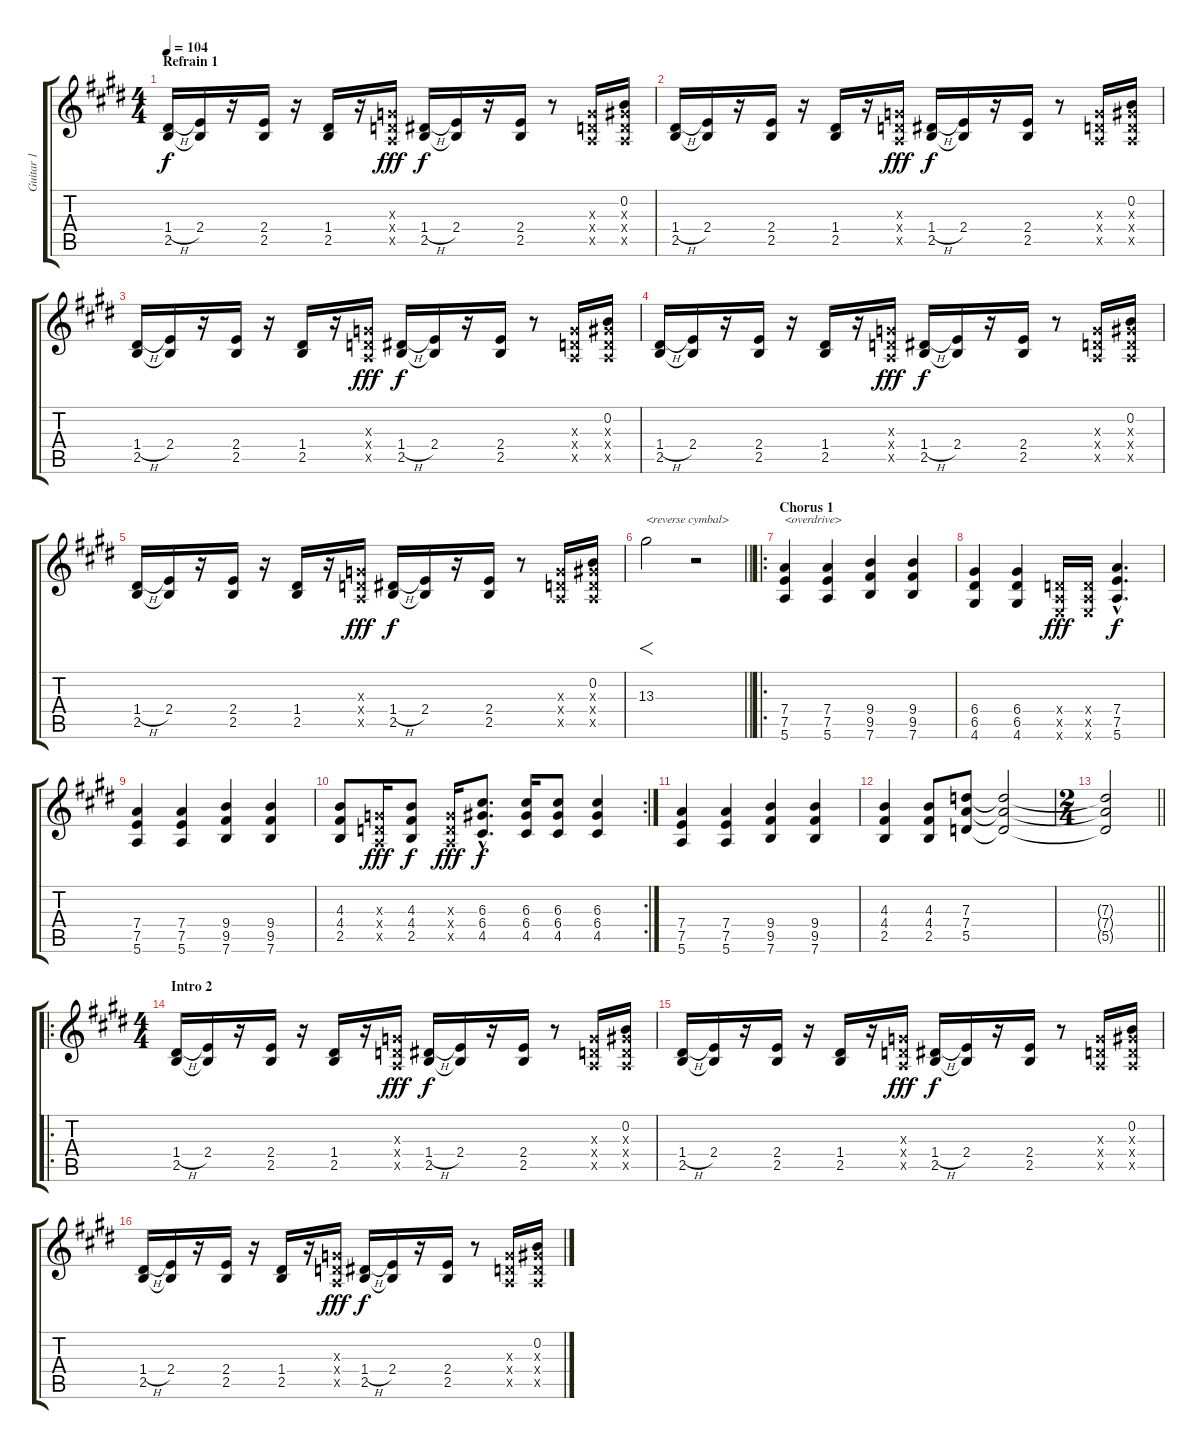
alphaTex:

\track ("Guitar 1" "Guitar 1") {instrument acousticguitarsteel}
\staff {score tabs}
\tuning (E4 B3 G3 D3 A2 E2) {hide}
\ts (4 4)
\section ("" "Refrain 1")
\tempo 104
\clef g2
\ks e
(1.4{h} 2.5).16{dy f} (2.4 2.5{t}).16 r.16 (2.4 2.5).16 r.16 (1.4 2.5).16 r.16 (0.3{x} 0.4{x} 0.5{x}).16{dy fff} (1.4{h} 2.5).16{dy f} (2.4 2.5{t}).16 r.16 (2.4 2.5).16 r.8 (0.3{x} 0.4{x} 0.5{x}).16 (0.2 1.3{x} 0.4{x} 0.5{x}).16 |
(1.4{h} 2.5).16 (2.4 2.5{t}).16 r.16 (2.4 2.5).16 r.16 (1.4 2.5).16 r.16 (0.3{x} 0.4{x} 0.5{x}).16{dy fff} (1.4{h} 2.5).16{dy f} (2.4 2.5{t}).16 r.16 (2.4 2.5).16 r.8 (0.3{x} 0.4{x} 0.5{x}).16 (0.2 1.3{x} 0.4{x} 0.5{x}).16 |
(1.4{h} 2.5).16 (2.4 2.5{t}).16 r.16 (2.4 2.5).16 r.16 (1.4 2.5).16 r.16 (0.3{x} 0.4{x} 0.5{x}).16{dy fff} (1.4{h} 2.5).16{dy f} (2.4 2.5{t}).16 r.16 (2.4 2.5).16 r.8 (0.3{x} 0.4{x} 0.5{x}).16 (0.2 1.3{x} 0.4{x} 0.5{x}).16 |
(1.4{h} 2.5).16 (2.4 2.5{t}).16 r.16 (2.4 2.5).16 r.16 (1.4 2.5).16 r.16 (0.3{x} 0.4{x} 0.5{x}).16{dy fff} (1.4{h} 2.5).16{dy f} (2.4 2.5{t}).16 r.16 (2.4 2.5).16 r.8 (0.3{x} 0.4{x} 0.5{x}).16 (0.2 1.3{x} 0.4{x} 0.5{x}).16 |
(1.4{h} 2.5).16 (2.4 2.5{t}).16 r.16 (2.4 2.5).16 r.16 (1.4 2.5).16 r.16 (0.3{x} 0.4{x} 0.5{x}).16{dy fff} (1.4{h} 2.5).16{dy f} (2.4 2.5{t}).16 r.16 (2.4 2.5).16 r.8 (0.3{x} 0.4{x} 0.5{x}).16 (0.2 1.3{x} 0.4{x} 0.5{x}).16 |
\barLineRight lightlight
13.3.2{f txt "<reverse cymbal>" volume 15 balance 8 instrument reversecymbal} r.2 |
\ro
\section ("" "Chorus 1")
(7.4 7.5 5.6).4{txt "<overdrive>" volume 12 balance 16 instrument distortionguitar} (7.4 7.5 5.6).4 (9.4 9.5 7.6).4 (9.4 9.5 7.6).4 |
(6.4 6.5 4.6).4 (6.4 6.5 4.6).4 (0.4{x} 0.5{x} 0.6{x}).16{dy fff} (0.4{x} 0.5{x} 0.6{x}).16 (7.4{hac} 7.5{hac} 5.6{hac}).4{d dy f} |
(7.4 7.5 5.6).4 (7.4 7.5 5.6).4 (9.4 9.5 7.6).4 (9.4 9.5 7.6).4 |
\rc 2
(4.3 4.4 2.5).8 (0.3{x} 0.4{x} 0.5{x}).16{dy fff} (4.3 4.4 2.5).8{dy f} (0.3{x} 0.4{x} 0.5{x}).16{dy fff} (6.3{hac} 6.4{hac} 4.5{hac}).8{d dy f} (6.3 6.4 4.5).16 (6.3 6.4 4.5).8 (6.3 6.4 4.5).4 |
(7.4 7.5 5.6).4 (7.4 7.5 5.6).4 (9.4 9.5 7.6).4 (9.4 9.5 7.6).4 |
(4.3 4.4 2.5).4 (4.3 4.4 2.5).8 (7.3 7.4 5.5).8 (7.3{t} 7.4{t} 5.5{t}).2 |
\ts (2 4)
\barLineRight lightlight
(7.3{t} 7.4{t} 5.5{t}).2{volume 12 instrument acousticguitarsteel} |
\ro
\ts (4 4)
\section ("" "Intro 2")
(1.4{h} 2.5).16 (2.4 2.5{t}).16 r.16 (2.4 2.5).16 r.16 (1.4 2.5).16 r.16 (0.3{x} 0.4{x} 0.5{x}).16{dy fff} (1.4{h} 2.5).16{dy f} (2.4 2.5{t}).16 r.16 (2.4 2.5).16 r.8 (0.3{x} 0.4{x} 0.5{x}).16 (0.2 1.3{x} 0.4{x} 0.5{x}).16 |
(1.4{h} 2.5).16 (2.4 2.5{t}).16 r.16 (2.4 2.5).16 r.16 (1.4 2.5).16 r.16 (0.3{x} 0.4{x} 0.5{x}).16{dy fff} (1.4{h} 2.5).16{dy f} (2.4 2.5{t}).16 r.16 (2.4 2.5).16 r.8 (0.3{x} 0.4{x} 0.5{x}).16 (0.2 1.3{x} 0.4{x} 0.5{x}).16 |
(1.4{h} 2.5).16 (2.4 2.5{t}).16 r.16 (2.4 2.5).16 r.16 (1.4 2.5).16 r.16 (0.3{x} 0.4{x} 0.5{x}).16{dy fff} (1.4{h} 2.5).16{dy f} (2.4 2.5{t}).16 r.16 (2.4 2.5).16 r.8 (0.3{x} 0.4{x} 0.5{x}).16 (0.2 1.3{x} 0.4{x} 0.5{x}).16
